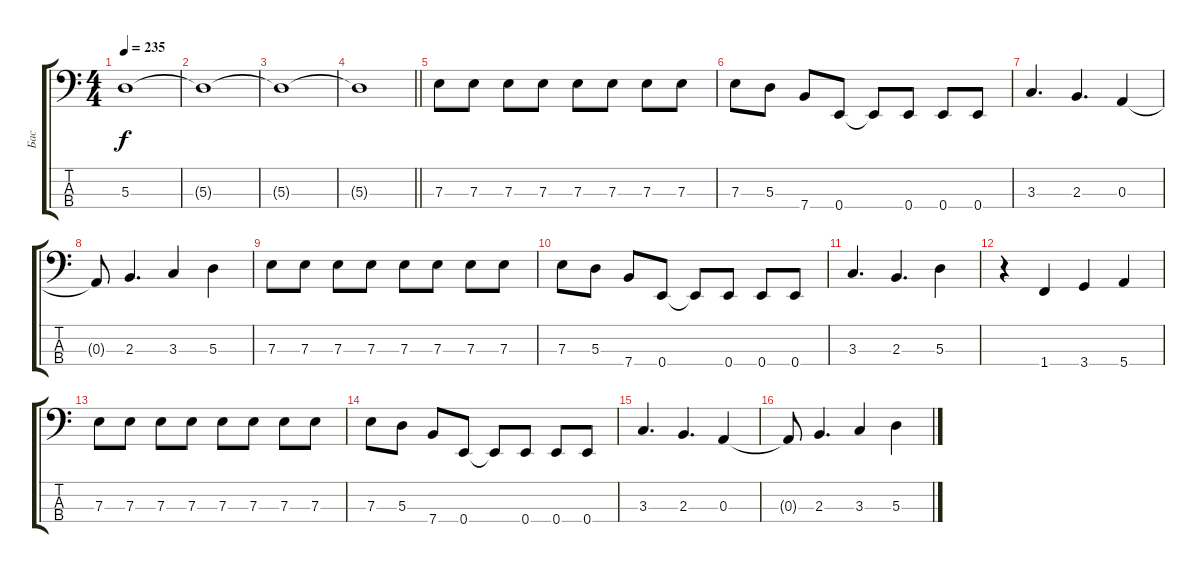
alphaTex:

\track ("Бас" "Бас") {instrument electricbassfinger}
\staff {score tabs}
\tuning (G2 D2 A1 E1) {hide}
\ts (4 4)
\tempo 235
\clef f4
\ks c
5.3{t}.1{dy f} |
5.3{t}.1 |
5.3{t}.1 |
\barLineRight lightlight
5.3{t}.1 |
7.3.8 7.3.8 7.3.8 7.3.8 7.3.8 7.3.8 7.3.8 7.3.8 |
7.3.8 5.3.8 7.4.8 0.4.8 0.4{t}.8 0.4.8 0.4.8 0.4.8 |
3.3.4{d} 2.3.4{d} 0.3.4 |
0.3{t}.8 2.3.4{d} 3.3.4 5.3.4 |
7.3.8 7.3.8 7.3.8 7.3.8 7.3.8 7.3.8 7.3.8 7.3.8 |
7.3.8 5.3.8 7.4.8 0.4.8 0.4{t}.8 0.4.8 0.4.8 0.4.8 |
3.3.4{d} 2.3.4{d} 5.3.4 |
r.4 1.4.4 3.4.4 5.4.4 |
7.3.8 7.3.8 7.3.8 7.3.8 7.3.8 7.3.8 7.3.8 7.3.8 |
7.3.8 5.3.8 7.4.8 0.4.8 0.4{t}.8 0.4.8 0.4.8 0.4.8 |
3.3.4{d} 2.3.4{d} 0.3.4 |
0.3{t}.8 2.3.4{d} 3.3.4 5.3.4
